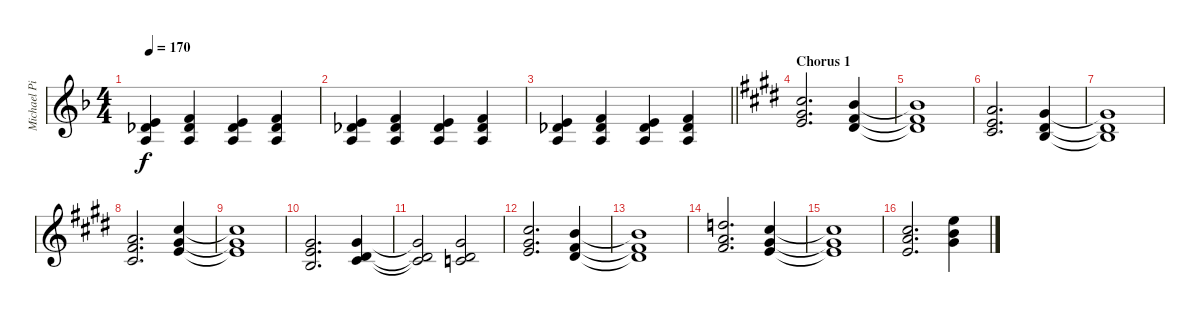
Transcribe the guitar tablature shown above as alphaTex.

\track ("Michael Pinella Strings 1" "Michael Pi") {instrument stringensemble1}
\staff {score}
\tuning (D4 A3 F3 C3 G2 D2) {hide}
\ts (4 4)
\tempo 170
\clef g2
\ks dminor
(2.1 4.2 4.3).4{dy f} (3.1 4.2 4.3).4 (2.1 4.2 4.3).4 (3.1 4.2 4.3).4 |
(2.1 4.2 4.3).4 (3.1 4.2 4.3).4 (2.1 4.2 4.3).4 (3.1 4.2 4.3).4 |
\barLineRight lightlight
(2.1 4.2 4.3).4 (3.1 4.2 4.3).4 (2.1 4.2 4.3).4 (3.1 4.2 4.3).4 |
\section ("" "Chorus 1")
\ks c#minor
(11.1 11.2 11.3).2{d volume 11} (9.1 9.2 10.3).4 |
(9.1{t} 9.2{t} 10.3{t}).1 |
(7.1 7.2 8.3).2{d} (6.1 6.2 6.3).4 |
(6.1{t} 6.2{t} 6.3{t}).1 |
(7.1 9.2 8.3).2{d} (11.1 11.2 11.3).4 |
(11.1{t} 11.2{t} 11.3{t}).1 |
(6.1 7.2 6.3).2{d} (6.1 6.2 8.3).4 |
(6.1{t} 6.2{t} 8.3{t}).2 (6.1 6.2 7.3).2 |
(11.1 11.2 11.3).2{d} (9.1 9.2 10.3).4 |
(9.1{t} 9.2{t} 10.3{t}).1 |
(12.1 12.2 13.3).2{d} (11.1 11.2 11.3).4 |
(11.1{t} 11.2{t} 11.3{t}).1 |
(11.1 12.2 11.3).2{d} (14.1 14.2 15.3).4
